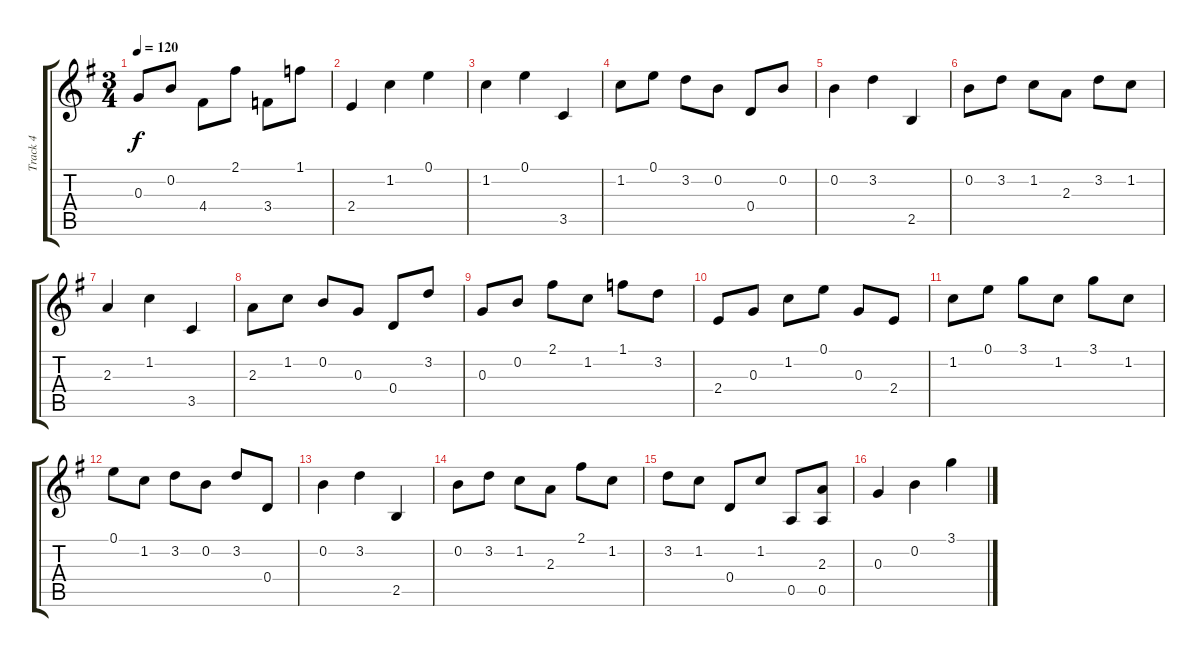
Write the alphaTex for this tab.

\track ("Track 4" "Track 4") {instrument acousticguitarnylon}
\staff {score tabs}
\tuning (E4 B3 G3 D3 A2 E2) {hide}
\ts (3 4)
\tempo 120
\clef g2
\ks g
0.3.8{dy f} 0.2.8 4.4.8 2.1.8 3.4.8 1.1.8 |
2.4.4 1.2.4 0.1.4 |
1.2.4 0.1.4 3.5.4 |
1.2.8 0.1.8 3.2.8 0.2.8 0.4.8 0.2.8 |
0.2.4 3.2.4 2.5.4 |
0.2.8 3.2.8 1.2.8 2.3.8 3.2.8 1.2.8 |
2.3.4 1.2.4 3.5.4 |
2.3.8 1.2.8 0.2.8 0.3.8 0.4.8 3.2.8 |
0.3.8 0.2.8 2.1.8 1.2.8 1.1.8 3.2.8 |
2.4.8 0.3.8 1.2.8 0.1.8 0.3.8 2.4.8 |
1.2.8 0.1.8 3.1.8 1.2.8 3.1.8 1.2.8 |
0.1.8 1.2.8 3.2.8 0.2.8 3.2.8 0.4.8 |
0.2.4 3.2.4 2.5.4 |
0.2.8 3.2.8 1.2.8 2.3.8 2.1.8 1.2.8 |
3.2.8 1.2.8 0.4.8 1.2.8 0.5.8 (2.3 0.5).8 |
0.3.4 0.2.4 3.1.4
